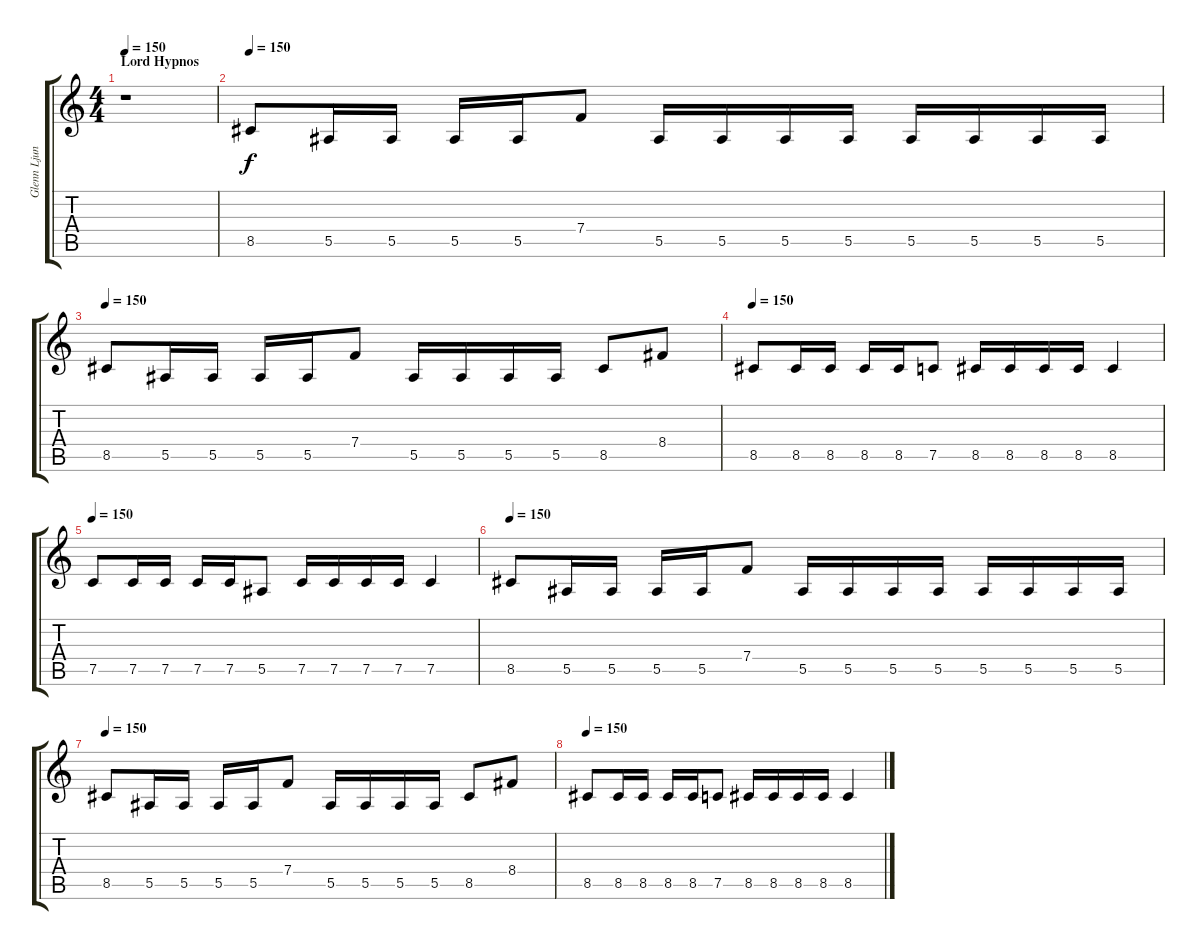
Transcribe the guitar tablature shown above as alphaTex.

\track ("Glenn Ljungstrom" "Glenn Ljun") {instrument overdrivenguitar}
\staff {score tabs}
\tuning (C4 G3 Eb3 Bb2 F2 C2) {hide}
\ts (4 4)
\section ("" "Lord Hypnos")
\tempo 150
\clef g2
\ks c
r.1{dy f} |
\tempo 150
8.5.8 5.5.16 5.5.16 5.5.16 5.5.16 7.4.8 5.5.16 5.5.16 5.5.16 5.5.16 5.5.16 5.5.16 5.5.16 5.5.16 |
\tempo 150
8.5.8 5.5.16 5.5.16 5.5.16 5.5.16 7.4.8 5.5.16 5.5.16 5.5.16 5.5.16 8.5.8 8.4.8 |
\tempo 150
8.5.8 8.5.16 8.5.16 8.5.16 8.5.16 7.5.8 8.5.16 8.5.16 8.5.16 8.5.16 8.5.4 |
\tempo 150
7.5.8 7.5.16 7.5.16 7.5.16 7.5.16 5.5.8 7.5.16 7.5.16 7.5.16 7.5.16 7.5.4 |
\tempo 150
8.5.8 5.5.16 5.5.16 5.5.16 5.5.16 7.4.8 5.5.16 5.5.16 5.5.16 5.5.16 5.5.16 5.5.16 5.5.16 5.5.16 |
\tempo 150
8.5.8 5.5.16 5.5.16 5.5.16 5.5.16 7.4.8 5.5.16 5.5.16 5.5.16 5.5.16 8.5.8 8.4.8 |
\tempo 150
8.5.8 8.5.16 8.5.16 8.5.16 8.5.16 7.5.8 8.5.16 8.5.16 8.5.16 8.5.16 8.5.4
